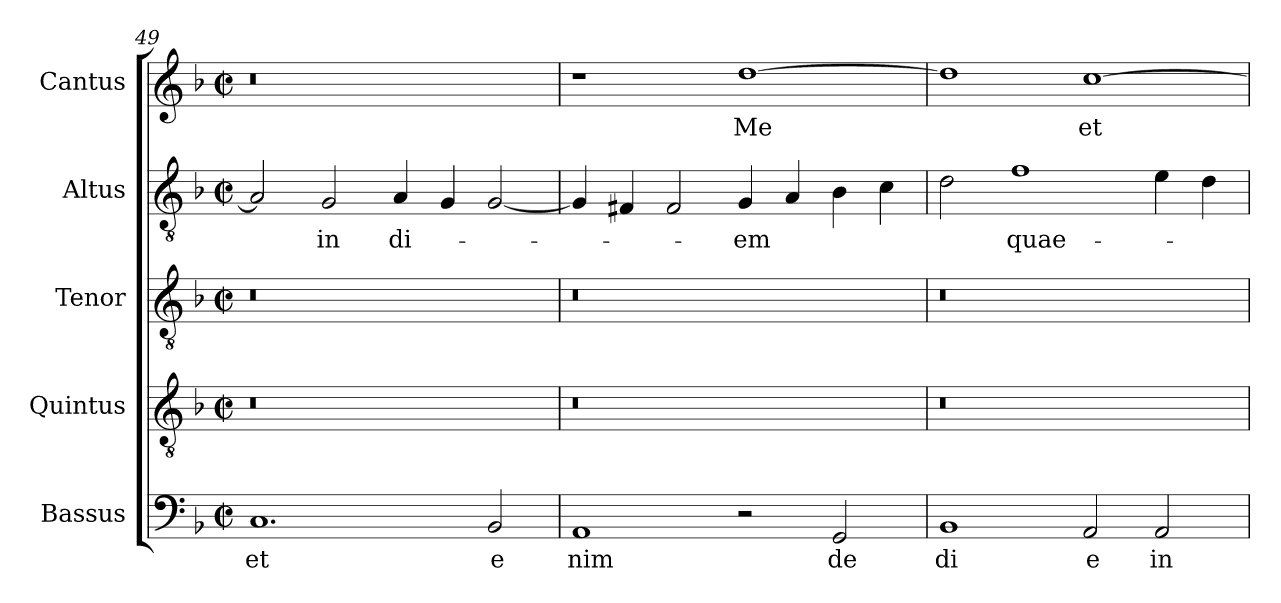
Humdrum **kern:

**kern	**text	**kern	**kern	**kern	**text	**kern	**text
*part5	*part5	*part4	*part3	*part2	*part2	*part1	*part1
*staff5	*staff5	*staff4	*staff3	*staff2	*staff2	*staff1	*staff1
*I"Bassus	*	*I"Quintus	*I"Tenor	*I"Altus	*	*I"Cantus	*
*clefF4	*	*clefGv2	*clefGv2	*clefGv2	*	*clefG2	*
*k[b-]	*	*k[b-]	*k[b-]	*k[b-]	*	*k[b-]	*
*F:	*	*F:	*F:	*F:	*	*F:	*
*M2/2	*	*M2/2	*M2/2	*M2/2	*	*M2/2	*
*met(c|)	*	*met(c|)	*met(c|)	*met(c|)	*	*met(c|)	*
=49	=49	=49	=49	=49	=49	=49	=49
!	!LO:LY:b:cj	!	!	!	!	!	!
1.C	et	0r	0r	2A/]	.	0r	.
!	!	!	!	!	!LO:LY:b:cj	!	!
.	.	.	.	2G/	in	.	.
!	!	!	!	!	!LO:LY:b:cj	!	!
.	.	.	.	4A/	di-	.	.
.	.	.	.	4G/	.	.	.
!	!LO:LY:b:cj	!	!	!	!	!	!
2BB-/	e	.	.	[<2G/	.	.	.
=50	=50	=50	=50	=50	=50	=50	=50
!	!LO:LY:b:cj	!	!	!	!	!	!
1AA	nim	0r	0r	4G/]	.	1r	.
.	.	.	.	4F#/	.	.	.
.	.	.	.	2F#/	.	.	.
!	!	!	!	!	!LO:LY:b	!	!LO:LY:b:cj
2r	.	.	.	4G/	-em	[>1dd	Me
.	.	.	.	4A/	.	.	.
!	!LO:LY:b:cj	!	!	!	!	!	!
2GG/	de	.	.	4B-\	.	.	.
.	.	.	.	4c\	.	.	.
=51	=51	=51	=51	=51	=51	=51	=51
!	!LO:LY:b:cj	!	!	!	!	!	!
1BB-	di	0r	0r	2d\	.	1dd]	.
!	!	!	!	!	!LO:LY:b	!	!
.	.	.	.	1f	quae-	.	.
!	!LO:LY:b:cj	!	!	!	!	!	!LO:LY:b:cj
2AA/	e	.	.	.	.	[>1cc	et
!	!LO:LY:b:cj	!	!	!	!	!	!
2AA/	in	.	.	4e\	.	.	.
.	.	.	.	4d\	.	.	.
=	=	=	=	=	=	=	=
*-	*-	*-	*-	*-	*-	*-	*-
